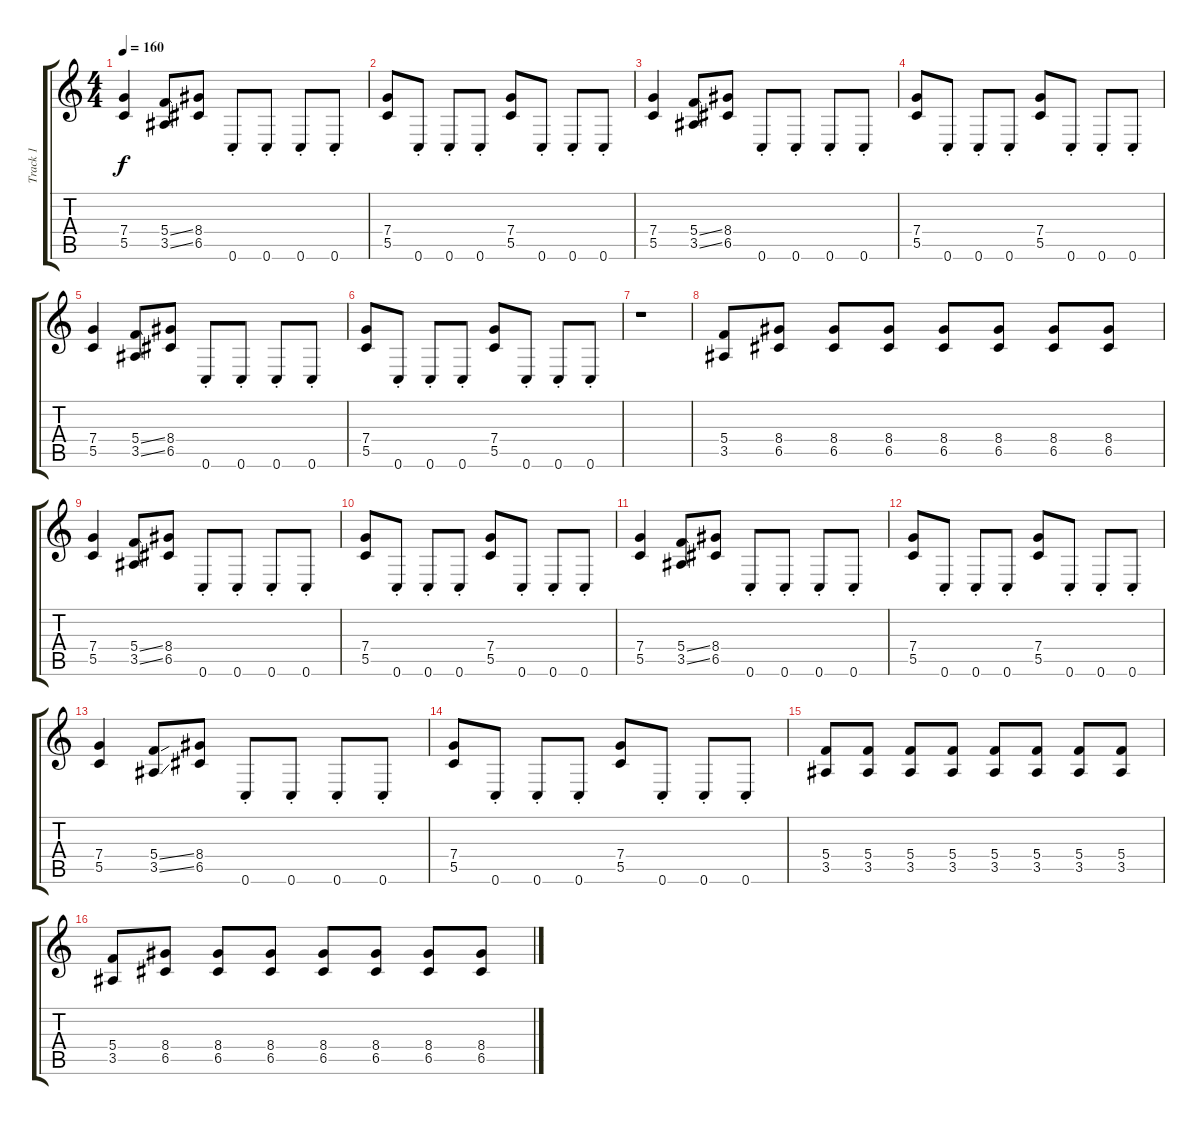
\track ("Track 1" "Track 1") {instrument overdrivenguitar}
\staff {score tabs}
\tuning (D4 A3 F3 C3 G2 C2) {hide}
\ts (4 4)
\tempo 160
\clef g2
\ks c
(7.4 5.5).4{dy f} (5.4{ss} 3.5{ss}).8 (8.4 6.5).8 0.6{st}.8 0.6{st}.8 0.6{st}.8 0.6{st}.8 |
(7.4 5.5).8 0.6{st}.8 0.6{st}.8 0.6{st}.8 (7.4 5.5).8 0.6{st}.8 0.6{st}.8 0.6{st}.8 |
(7.4 5.5).4 (5.4{ss} 3.5{ss}).8 (8.4 6.5).8 0.6{st}.8 0.6{st}.8 0.6{st}.8 0.6{st}.8 |
(7.4 5.5).8 0.6{st}.8 0.6{st}.8 0.6{st}.8 (7.4 5.5).8 0.6{st}.8 0.6{st}.8 0.6{st}.8 |
(7.4 5.5).4 (5.4{ss} 3.5{ss}).8 (8.4 6.5).8 0.6{st}.8 0.6{st}.8 0.6{st}.8 0.6{st}.8 |
(7.4 5.5).8 0.6{st}.8 0.6{st}.8 0.6{st}.8 (7.4 5.5).8 0.6{st}.8 0.6{st}.8 0.6{st}.8 |
r.1 |
(5.4 3.5).8 (8.4 6.5).8 (8.4 6.5).8 (8.4 6.5).8 (8.4 6.5).8 (8.4 6.5).8 (8.4 6.5).8 (8.4 6.5).8 |
(7.4 5.5).4 (5.4{ss} 3.5{ss}).8 (8.4 6.5).8 0.6{st}.8 0.6{st}.8 0.6{st}.8 0.6{st}.8 |
(7.4 5.5).8 0.6{st}.8 0.6{st}.8 0.6{st}.8 (7.4 5.5).8 0.6{st}.8 0.6{st}.8 0.6{st}.8 |
(7.4 5.5).4 (5.4{ss} 3.5{ss}).8 (8.4 6.5).8 0.6{st}.8 0.6{st}.8 0.6{st}.8 0.6{st}.8 |
(7.4 5.5).8 0.6{st}.8 0.6{st}.8 0.6{st}.8 (7.4 5.5).8 0.6{st}.8 0.6{st}.8 0.6{st}.8 |
(7.4 5.5).4 (5.4{ss} 3.5{ss}).8 (8.4 6.5).8 0.6{st}.8 0.6{st}.8 0.6{st}.8 0.6{st}.8 |
(7.4 5.5).8 0.6{st}.8 0.6{st}.8 0.6{st}.8 (7.4 5.5).8 0.6{st}.8 0.6{st}.8 0.6{st}.8 |
(5.4 3.5).8 (5.4 3.5).8 (5.4 3.5).8 (5.4 3.5).8 (5.4 3.5).8 (5.4 3.5).8 (5.4 3.5).8 (5.4 3.5).8 |
(5.4 3.5).8 (8.4 6.5).8 (8.4 6.5).8 (8.4 6.5).8 (8.4 6.5).8 (8.4 6.5).8 (8.4 6.5).8 (8.4 6.5).8
